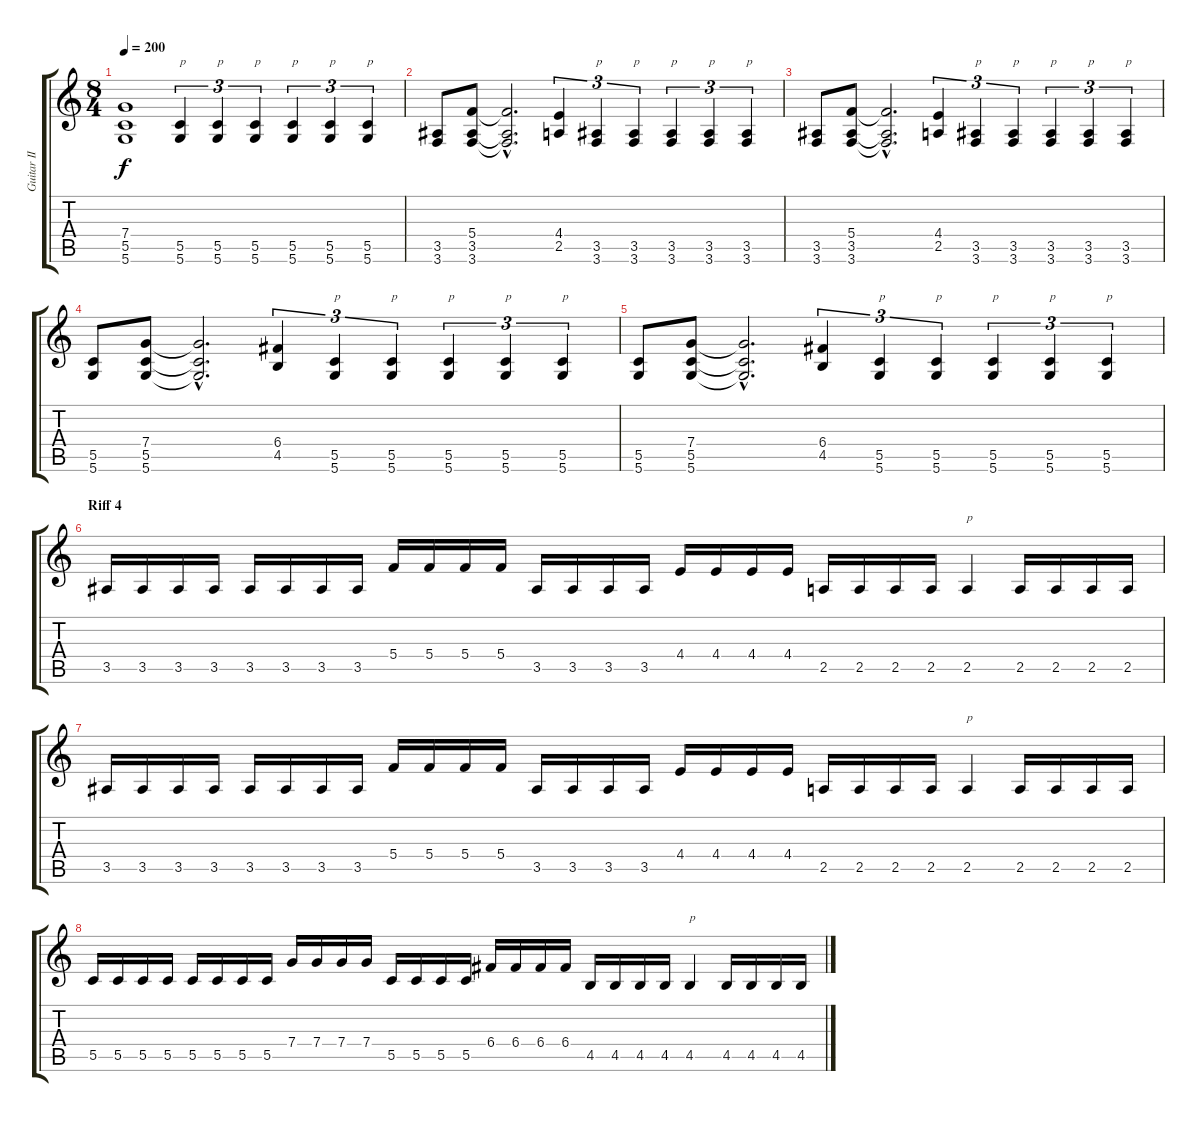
\track ("Guitar II" "Guitar II") {instrument distortionguitar}
\staff {score tabs}
\tuning (D4 A3 F3 C3 G2 D2) {hide}
\ts (8 4)
\tempo 200
\clef g2
\ks c
(7.4 5.5 5.6).1{dy f} (5.5 5.6).4{tu (3 2) txt "p"} (5.5 5.6).4{tu (3 2) txt "p"} (5.5 5.6).4{tu (3 2) txt "p"} (5.5 5.6).4{tu (3 2) txt "p"} (5.5 5.6).4{tu (3 2) txt "p"} (5.5 5.6).4{tu (3 2) txt "p"} |
(3.5 3.6).8 (5.4 3.5 3.6).8 (5.4{hac t} 3.5{hac t} 3.6{hac t}).2{d} (4.4 2.5).4{tu (3 2)} (3.5 3.6).4{tu (3 2) txt "p"} (3.5 3.6).4{tu (3 2) txt "p"} (3.5 3.6).4{tu (3 2) txt "p"} (3.5 3.6).4{tu (3 2) txt "p"} (3.5 3.6).4{tu (3 2) txt "p"} |
(3.5 3.6).8 (5.4 3.5 3.6).8 (5.4{hac t} 3.5{hac t} 3.6{hac t}).2{d} (4.4 2.5).4{tu (3 2)} (3.5 3.6).4{tu (3 2) txt "p"} (3.5 3.6).4{tu (3 2) txt "p"} (3.5 3.6).4{tu (3 2) txt "p"} (3.5 3.6).4{tu (3 2) txt "p"} (3.5 3.6).4{tu (3 2) txt "p"} |
(5.5 5.6).8 (7.4 5.5 5.6).8 (7.4{hac t} 5.5{hac t} 5.6{hac t}).2{d} (6.4 4.5).4{tu (3 2)} (5.5 5.6).4{tu (3 2) txt "p"} (5.5 5.6).4{tu (3 2) txt "p"} (5.5 5.6).4{tu (3 2) txt "p"} (5.5 5.6).4{tu (3 2) txt "p"} (5.5 5.6).4{tu (3 2) txt "p"} |
(5.5 5.6).8 (7.4 5.5 5.6).8 (7.4{hac t} 5.5{hac t} 5.6{hac t}).2{d} (6.4 4.5).4{tu (3 2)} (5.5 5.6).4{tu (3 2) txt "p"} (5.5 5.6).4{tu (3 2) txt "p"} (5.5 5.6).4{tu (3 2) txt "p"} (5.5 5.6).4{tu (3 2) txt "p"} (5.5 5.6).4{tu (3 2) txt "p"} |
\section ("" "Riff 4")
3.5.16 3.5.16 3.5.16 3.5.16 3.5.16 3.5.16 3.5.16 3.5.16 5.4.16 5.4.16 5.4.16 5.4.16 3.5.16 3.5.16 3.5.16 3.5.16 4.4.16 4.4.16 4.4.16 4.4.16 2.5.16 2.5.16 2.5.16 2.5.16 2.5.4{txt "p"} 2.5.16 2.5.16 2.5.16 2.5.16 |
3.5.16 3.5.16 3.5.16 3.5.16 3.5.16 3.5.16 3.5.16 3.5.16 5.4.16 5.4.16 5.4.16 5.4.16 3.5.16 3.5.16 3.5.16 3.5.16 4.4.16 4.4.16 4.4.16 4.4.16 2.5.16 2.5.16 2.5.16 2.5.16 2.5.4{txt "p"} 2.5.16 2.5.16 2.5.16 2.5.16 |
5.5.16 5.5.16 5.5.16 5.5.16 5.5.16 5.5.16 5.5.16 5.5.16 7.4.16 7.4.16 7.4.16 7.4.16 5.5.16 5.5.16 5.5.16 5.5.16 6.4.16 6.4.16 6.4.16 6.4.16 4.5.16 4.5.16 4.5.16 4.5.16 4.5.4{txt "p"} 4.5.16 4.5.16 4.5.16 4.5.16
